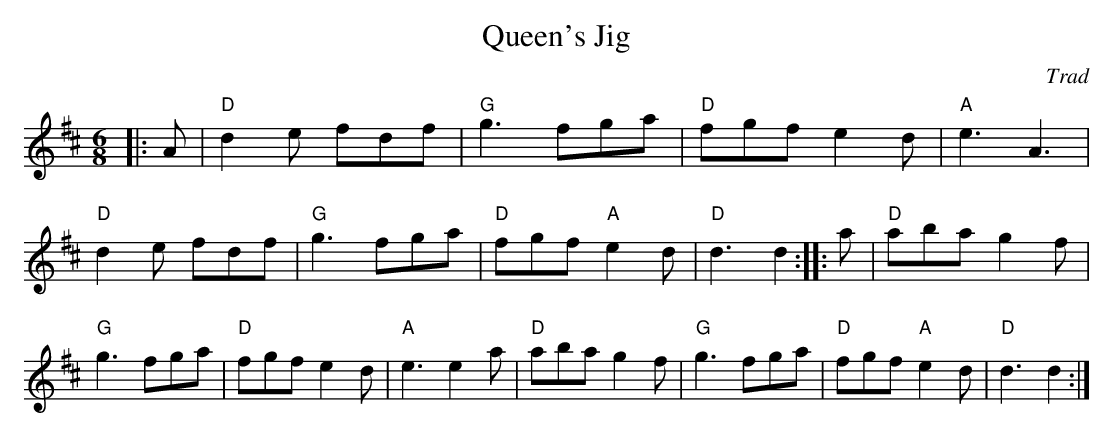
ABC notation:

X:1
T:Queen's Jig
C:Trad
M:6/8
L:1/8
E:16
K:D
|:A|"D"d2 e fdf|"G"g3 fga|"D"fgf e2 d|"A"e3 A3|\
"D"d2 e fdf|"G"g3 fga|"D"fgf "A"e2 d|"D"d3 d2::\
a|"D"aba g2 f|"G"g3 fga|"D"fgf e2 d|"A"e3 e2 a|\
"D"aba g2 f|"G"g3 fga|"D"fgf "A"e2 d|"D"d3 d2:|**
